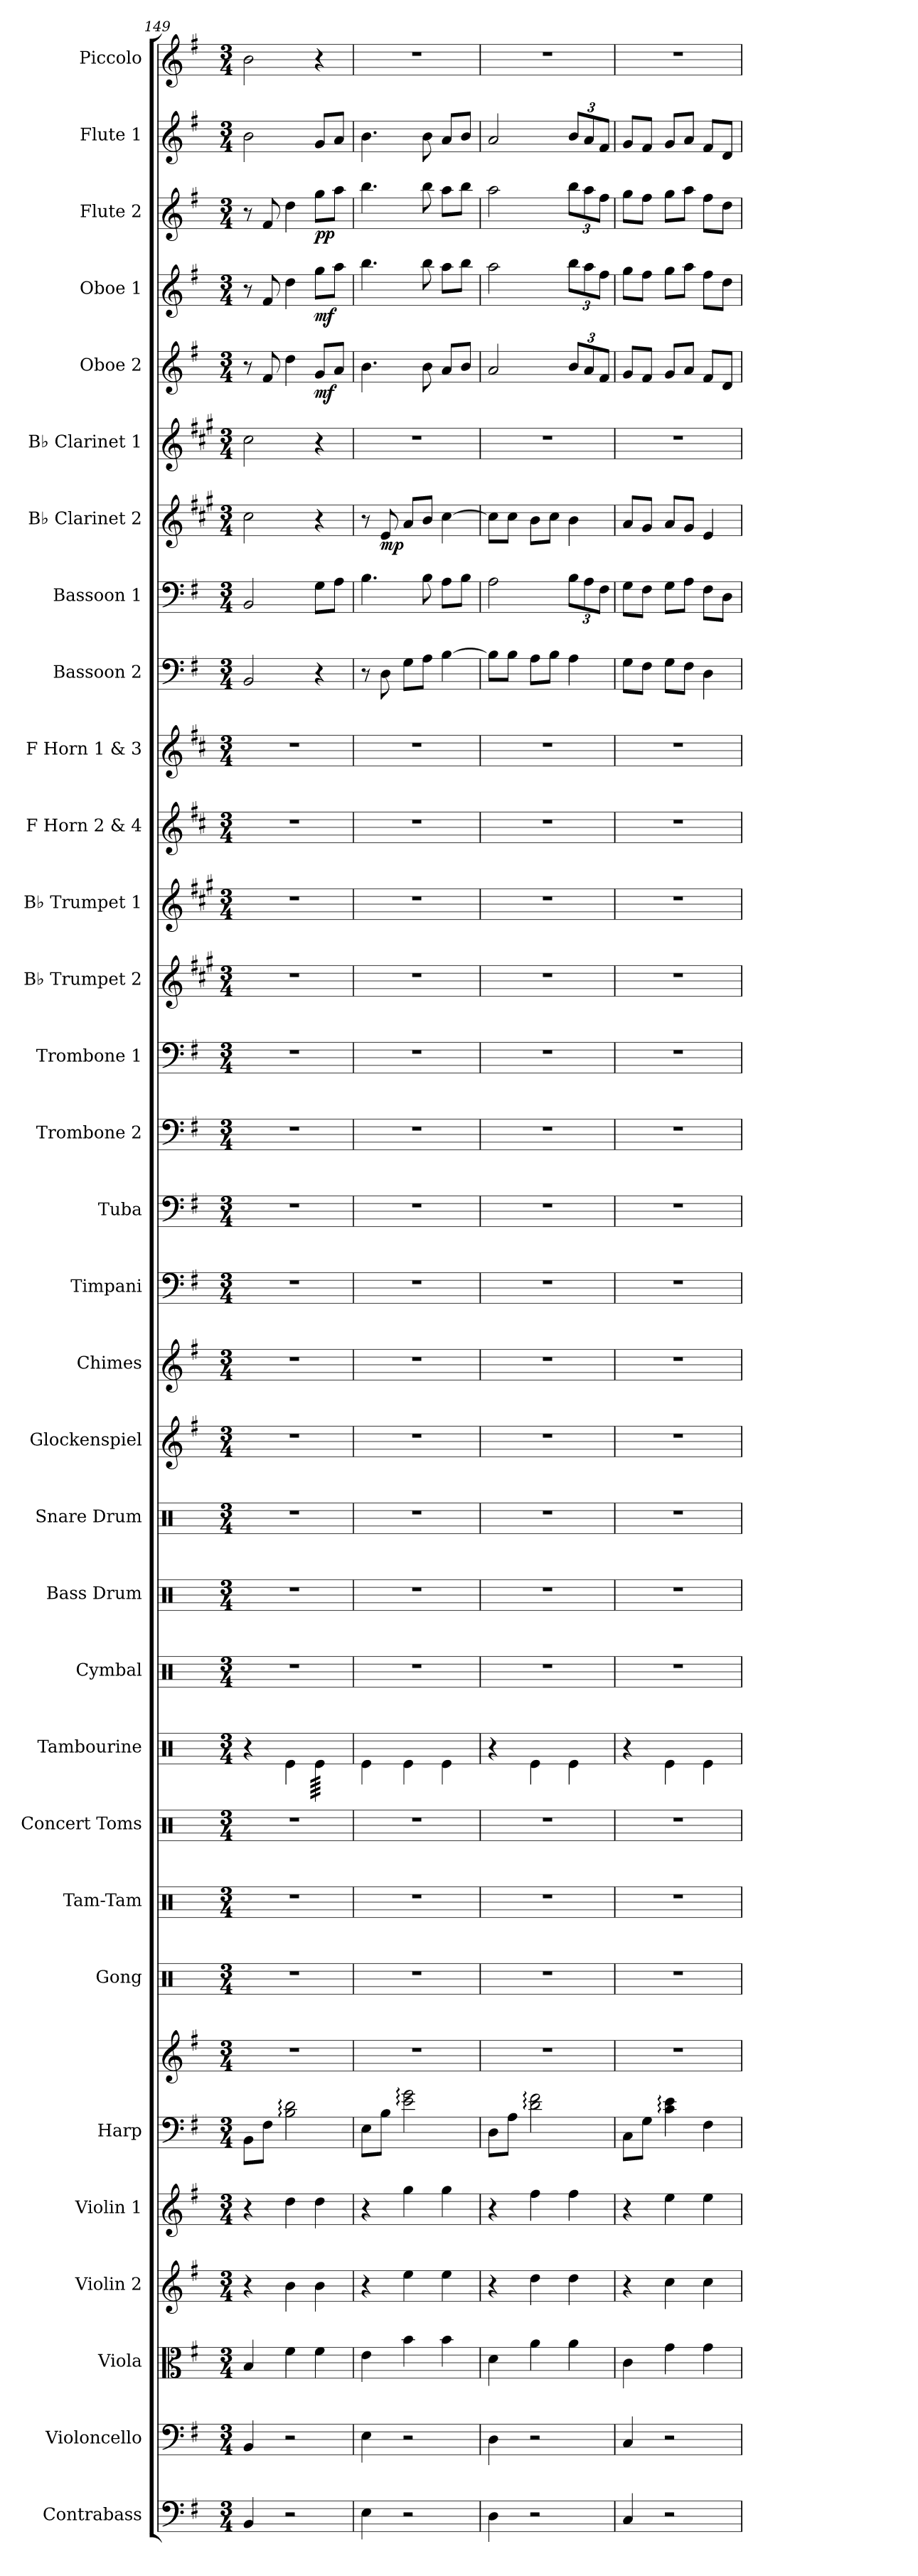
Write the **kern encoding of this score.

**kern	**kern	**kern	**kern	**kern	**kern	**kern	**kern	**kern	**kern	**kern	**kern	**kern	**kern	**kern	**kern	**kern	**kern	**kern	**kern	**kern	**kern	**kern	**kern	**kern	**dynam	**kern	**kern	**dynam	**kern	**kern	**dynam	**kern	**dynam	**kern	**dynam	**kern	**kern
*part32	*part31	*part30	*part29	*part28	*part27	*part27	*part26	*part25	*part24	*part23	*part22	*part21	*part20	*part19	*part18	*part17	*part16	*part15	*part14	*part13	*part12	*part11	*part10	*part9	*part9	*part8	*part7	*part7	*part6	*part5	*part5	*part4	*part4	*part3	*part3	*part2	*part1
*staff33	*staff32	*staff31	*staff30	*staff29	*staff28	*staff27	*staff26	*staff25	*staff24	*staff23	*staff22	*staff21	*staff20	*staff19	*staff18	*staff17	*staff16	*staff15	*staff14	*staff13	*staff12	*staff11	*staff10	*staff9	*staff9	*staff8	*staff7	*staff7	*staff6	*staff5	*staff5	*staff4	*staff4	*staff3	*staff3	*staff2	*staff1
*I"Contrabass	*I"Violoncello	*I"Viola	*I"Violin 2	*I"Violin 1	*I"Harp	*	*I"Gong	*I"Tam-Tam	*I"Concert Toms	*I"Tambourine	*I"Cymbal	*I"Bass Drum	*I"Snare Drum	*I"Glockenspiel	*I"Chimes	*I"Timpani	*I"Tuba	*I"Trombone 2	*I"Trombone 1	*I"B♭ Trumpet 2	*I"B♭ Trumpet 1	*I"F Horn 2 &amp; 4	*I"F Horn 1 &amp; 3	*I"Bassoon 2	*	*I"Bassoon 1	*I"B♭ Clarinet 2	*	*I"B♭ Clarinet 1	*I"Oboe 2	*	*I"Oboe 1	*	*I"Flute 2	*	*I"Flute 1	*I"Piccolo
*I'Cb.	*I'Vc.	*I'Vla.	*I'Vln. 2	*I'Vln. 1	*I'Hrp.	*	*I'Gong	*I'Tam	*I'C. Toms	*I'Tamb.	*I'Cym.	*I'B. Dr.	*I'Sn. Dr.	*I'Glock.	*I'Cme.	*I'Timp.	*I'Tba.	*I'Tbn. 2	*I'Tbn. 1	*I'B♭ Tpt. 2	*I'B♭ Tpt. 1	*I'F Hn. 2 4	*I'F Hn. 1 3	*I'Bsn. 2	*	*I'Bsn. 1	*I'B♭ Cl. 2	*	*I'B♭ Cl. 1	*I'Ob. 2	*	*I'Ob. 1	*	*I'Fl. 2	*	*I'Fl. 1	*I'Picc.
*clefF4	*clefF4	*clefC3	*clefG2	*clefG2	*clefF4	*clefG2	*clefX	*clefX	*clefX	*clefX	*clefX	*clefX	*clefX	*clefG2	*clefG2	*clefF4	*clefF4	*clefF4	*clefF4	*clefG2	*clefG2	*clefG2	*clefG2	*clefF4	*	*clefF4	*clefG2	*	*clefG2	*clefG2	*	*clefG2	*	*clefG2	*	*clefG2	*clefG2
*ITrd7c12	*	*	*	*	*	*	*	*	*	*	*	*	*	*ITrd-14c-24	*	*	*	*	*	*ITrd1c2	*ITrd1c2	*ITrd4c7	*ITrd4c7	*	*	*	*ITrd1c2	*	*ITrd1c2	*	*	*	*	*	*	*	*ITrd-7c-12
*k[f#]	*k[f#]	*k[f#]	*k[f#]	*k[f#]	*k[f#]	*k[f#]	*k[]	*k[]	*k[]	*k[]	*k[]	*k[]	*k[]	*k[f#]	*k[f#]	*k[f#]	*k[f#]	*k[f#]	*k[f#]	*k[f#]	*k[f#]	*k[f#]	*k[f#]	*k[f#]	*	*k[f#]	*k[f#]	*	*k[f#]	*k[f#]	*	*k[f#]	*	*k[f#]	*	*k[f#]	*k[f#]
*M3/4	*M3/4	*M3/4	*M3/4	*M3/4	*M3/4	*M3/4	*M3/4	*M3/4	*M3/4	*M3/4	*M3/4	*M3/4	*M3/4	*M3/4	*M3/4	*M3/4	*M3/4	*M3/4	*M3/4	*M3/4	*M3/4	*M3/4	*M3/4	*M3/4	*	*M3/4	*M3/4	*	*M3/4	*M3/4	*	*M3/4	*	*M3/4	*	*M3/4	*M3/4
=149	=149	=149	=149	=149	=149	=149	=149	=149	=149	=149	=149	=149	=149	=149	=149	=149	=149	=149	=149	=149	=149	=149	=149	=149	=149	=149	=149	=149	=149	=149	=149	=149	=149	=149	=149	=149	=149
4BBB/	4BB/	4B/	4r	4r	8BB\L	2.r	2.r	2.r	2.r	4r	2.r	2.r	2.r	2.r	2.r	2.r	2.r	2.r	2.r	2.r	2.r	2.r	2.r	2BB/	.	2BB/	2b\	.	2b\	8r	.	8r	.	8r	.	2b\	2bb\
.	.	.	.	.	8F#\J	.	.	.	.	.	.	.	.	.	.	.	.	.	.	.	.	.	.	.	.	.	.	.	.	8f#/	.	8f#/	.	8f#/	.	.	.
2r	2r	4f#\	4b\	4dd\	2B\: 2d\:	.	.	.	.	4Re\	.	.	.	.	.	.	.	.	.	.	.	.	.	.	.	.	.	.	.	4dd\	.	4dd\	.	4dd\	.	.	.
!	!	!	!	!	!	!	!	!	!	!	!	!	!	!	!	!	!	!	!	!	!	!	!	!	!	!	!	!	!	!	!LO:DY:b	!	!LO:DY:b	!	!LO:DY:b	!	!
!	!	!	!	!	!	!	!	!	!	!	!	!	!	!	!	!	!	!	!	!	!	!	!	!	!	!	!	!	!	!	!	!	!	!	!LO:DY:n=1:b	!	!
*	*	*	*	*	*	*	*	*	*	*tremolo	*	*	*	*	*	*	*	*	*	*	*	*	*	*	*	*	*	*	*	*	*	*	*	*	*	*	*
.	.	4f#\	4b\	4dd\	.	.	.	.	.	64Re\LLLL	.	.	.	.	.	.	.	.	.	.	.	.	.	4r	.	8G\L	4r	.	4r	8g/L	mf	8gg\L	mf	8gg\L	p p	8g/L	4r
.	.	.	.	.	.	.	.	.	.	64Re\	.	.	.	.	.	.	.	.	.	.	.	.	.	.	.	.	.	.	.	.	.	.	.	.	.	.	.
.	.	.	.	.	.	.	.	.	.	64Re\	.	.	.	.	.	.	.	.	.	.	.	.	.	.	.	.	.	.	.	.	.	.	.	.	.	.	.
.	.	.	.	.	.	.	.	.	.	64Re\	.	.	.	.	.	.	.	.	.	.	.	.	.	.	.	.	.	.	.	.	.	.	.	.	.	.	.
.	.	.	.	.	.	.	.	.	.	64Re\	.	.	.	.	.	.	.	.	.	.	.	.	.	.	.	.	.	.	.	.	.	.	.	.	.	.	.
.	.	.	.	.	.	.	.	.	.	64Re\	.	.	.	.	.	.	.	.	.	.	.	.	.	.	.	.	.	.	.	.	.	.	.	.	.	.	.
.	.	.	.	.	.	.	.	.	.	64Re\	.	.	.	.	.	.	.	.	.	.	.	.	.	.	.	.	.	.	.	.	.	.	.	.	.	.	.
.	.	.	.	.	.	.	.	.	.	64Re\	.	.	.	.	.	.	.	.	.	.	.	.	.	.	.	.	.	.	.	.	.	.	.	.	.	.	.
.	.	.	.	.	.	.	.	.	.	64Re\	.	.	.	.	.	.	.	.	.	.	.	.	.	.	.	8A\J	.	.	.	8a/J	.	8aa\J	.	8aa\J	.	8a/J	.
.	.	.	.	.	.	.	.	.	.	64Re\	.	.	.	.	.	.	.	.	.	.	.	.	.	.	.	.	.	.	.	.	.	.	.	.	.	.	.
.	.	.	.	.	.	.	.	.	.	64Re\	.	.	.	.	.	.	.	.	.	.	.	.	.	.	.	.	.	.	.	.	.	.	.	.	.	.	.
.	.	.	.	.	.	.	.	.	.	64Re\	.	.	.	.	.	.	.	.	.	.	.	.	.	.	.	.	.	.	.	.	.	.	.	.	.	.	.
.	.	.	.	.	.	.	.	.	.	64Re\	.	.	.	.	.	.	.	.	.	.	.	.	.	.	.	.	.	.	.	.	.	.	.	.	.	.	.
.	.	.	.	.	.	.	.	.	.	64Re\	.	.	.	.	.	.	.	.	.	.	.	.	.	.	.	.	.	.	.	.	.	.	.	.	.	.	.
.	.	.	.	.	.	.	.	.	.	64Re\	.	.	.	.	.	.	.	.	.	.	.	.	.	.	.	.	.	.	.	.	.	.	.	.	.	.	.
.	.	.	.	.	.	.	.	.	.	64Re\JJJJ	.	.	.	.	.	.	.	.	.	.	.	.	.	.	.	.	.	.	.	.	.	.	.	.	.	.	.
*	*	*	*	*	*	*	*	*	*	*Xtremolo	*	*	*	*	*	*	*	*	*	*	*	*	*	*	*	*	*	*	*	*	*	*	*	*	*	*	*
=150	=150	=150	=150	=150	=150	=150	=150	=150	=150	=150	=150	=150	=150	=150	=150	=150	=150	=150	=150	=150	=150	=150	=150	=150	=150	=150	=150	=150	=150	=150	=150	=150	=150	=150	=150	=150	=150
4EE\	4E\	4e\	4r	4r	8E\L	2.r	2.r	2.r	2.r	4Re\	2.r	2.r	2.r	2.r	2.r	2.r	2.r	2.r	2.r	2.r	2.r	2.r	2.r	8r	.	4.B\	8r	.	2.r	4.b\	.	4.bb\	.	4.bb\	.	4.b\	2.r
!	!	!	!	!	!	!	!	!	!	!	!	!	!	!	!	!	!	!	!	!	!	!	!	!	!LO:DY:b	!	!	!	!	!	!	!	!	!	!	!	!
!	!	!	!	!	!	!	!	!	!	!	!	!	!	!	!	!	!	!	!	!	!	!	!	!	!LO:DY:n=1:b	!	!	!LO:DY:b	!	!	!	!	!	!	!	!	!
.	.	.	.	.	8B\J	.	.	.	.	.	.	.	.	.	.	.	.	.	.	.	.	.	.	8D\	mp mf	.	8d/	mp	.	.	.	.	.	.	.	.	.
2r	2r	4b\	4ee\	4gg\	2e\: 2g\:	.	.	.	.	4Re\	.	.	.	.	.	.	.	.	.	.	.	.	.	8G\L	.	.	8g/L	.	.	.	.	.	.	.	.	.	.
.	.	.	.	.	.	.	.	.	.	.	.	.	.	.	.	.	.	.	.	.	.	.	.	8A\J	.	8B\	8a/J	.	.	8b\	.	8bb\	.	8bb\	.	8b\	.
.	.	4b\	4ee\	4gg\	.	.	.	.	.	4Re\	.	.	.	.	.	.	.	.	.	.	.	.	.	[4B\	.	8A\L	[4b\	.	.	8a/L	.	8aa\L	.	8aa\L	.	8a/L	.
.	.	.	.	.	.	.	.	.	.	.	.	.	.	.	.	.	.	.	.	.	.	.	.	.	.	8B\J	.	.	.	8b/J	.	8bb\J	.	8bb\J	.	8b/J	.
=151	=151	=151	=151	=151	=151	=151	=151	=151	=151	=151	=151	=151	=151	=151	=151	=151	=151	=151	=151	=151	=151	=151	=151	=151	=151	=151	=151	=151	=151	=151	=151	=151	=151	=151	=151	=151	=151
4DD\	4D\	4d\	4r	4r	8D\L	2.r	2.r	2.r	2.r	4r	2.r	2.r	2.r	2.r	2.r	2.r	2.r	2.r	2.r	2.r	2.r	2.r	2.r	8B\L]	.	2A\	8b\L]	.	2.r	2a/	.	2aa\	.	2aa\	.	2a/	2.r
.	.	.	.	.	8A\J	.	.	.	.	.	.	.	.	.	.	.	.	.	.	.	.	.	.	8B\J	.	.	8b\J	.	.	.	.	.	.	.	.	.	.
2r	2r	4a\	4dd\	4ff#\	2d\: 2f#\:	.	.	.	.	4Re\	.	.	.	.	.	.	.	.	.	.	.	.	.	8A\L	.	.	8a\L	.	.	.	.	.	.	.	.	.	.
.	.	.	.	.	.	.	.	.	.	.	.	.	.	.	.	.	.	.	.	.	.	.	.	8B\J	.	.	8b\J	.	.	.	.	.	.	.	.	.	.
*	*	*	*	*	*	*	*	*	*	*	*	*	*	*	*	*	*	*	*	*	*	*	*	*	*	*Xbrackettup	*	*	*	*Xbrackettup	*	*Xbrackettup	*	*Xbrackettup	*	*Xbrackettup	*
.	.	4a\	4dd\	4ff#\	.	.	.	.	.	4Re\	.	.	.	.	.	.	.	.	.	.	.	.	.	4A\	.	12B\L	4a\	.	.	12b/L	.	12bb\L	.	12bb\L	.	12b/L	.
.	.	.	.	.	.	.	.	.	.	.	.	.	.	.	.	.	.	.	.	.	.	.	.	.	.	12A\	.	.	.	12a/	.	12aa\	.	12aa\	.	12a/	.
.	.	.	.	.	.	.	.	.	.	.	.	.	.	.	.	.	.	.	.	.	.	.	.	.	.	12F#\J	.	.	.	12f#/J	.	12ff#\J	.	12ff#\J	.	12f#/J	.
!!LO:PB:g=z
=152	=152	=152	=152	=152	=152	=152	=152	=152	=152	=152	=152	=152	=152	=152	=152	=152	=152	=152	=152	=152	=152	=152	=152	=152	=152	=152	=152	=152	=152	=152	=152	=152	=152	=152	=152	=152	=152
4CC/	4C/	4c\	4r	4r	8C\L	2.r	2.r	2.r	2.r	4r	2.r	2.r	2.r	2.r	2.r	2.r	2.r	2.r	2.r	2.r	2.r	2.r	2.r	8G\L	.	8G\L	8g/L	.	2.r	8g/L	.	8gg\L	.	8gg\L	.	8g/L	2.r
.	.	.	.	.	8G\J	.	.	.	.	.	.	.	.	.	.	.	.	.	.	.	.	.	.	8F#\J	.	8F#\J	8f#/J	.	.	8f#/J	.	8ff#\J	.	8ff#\J	.	8f#/J	.
2r	2r	4g\	4cc\	4ee\	4c\: 4e\:	.	.	.	.	4Re\	.	.	.	.	.	.	.	.	.	.	.	.	.	8G\L	.	8G\L	8g/L	.	.	8g/L	.	8gg\L	.	8gg\L	.	8g/L	.
.	.	.	.	.	.	.	.	.	.	.	.	.	.	.	.	.	.	.	.	.	.	.	.	8F#\J	.	8A\J	8f#/J	.	.	8a/J	.	8aa\J	.	8aa\J	.	8a/J	.
.	.	4g\	4cc\	4ee\	4F#\	.	.	.	.	4Re\	.	.	.	.	.	.	.	.	.	.	.	.	.	4D\	.	8F#\L	4d/	.	.	8f#/L	.	8ff#\L	.	8ff#\L	.	8f#/L	.
.	.	.	.	.	.	.	.	.	.	.	.	.	.	.	.	.	.	.	.	.	.	.	.	.	.	8D\J	.	.	.	8d/J	.	8dd\J	.	8dd\J	.	8d/J	.
=	=	=	=	=	=	=	=	=	=	=	=	=	=	=	=	=	=	=	=	=	=	=	=	=	=	=	=	=	=	=	=	=	=	=	=	=	=
*-	*-	*-	*-	*-	*-	*-	*-	*-	*-	*-	*-	*-	*-	*-	*-	*-	*-	*-	*-	*-	*-	*-	*-	*-	*-	*-	*-	*-	*-	*-	*-	*-	*-	*-	*-	*-	*-
